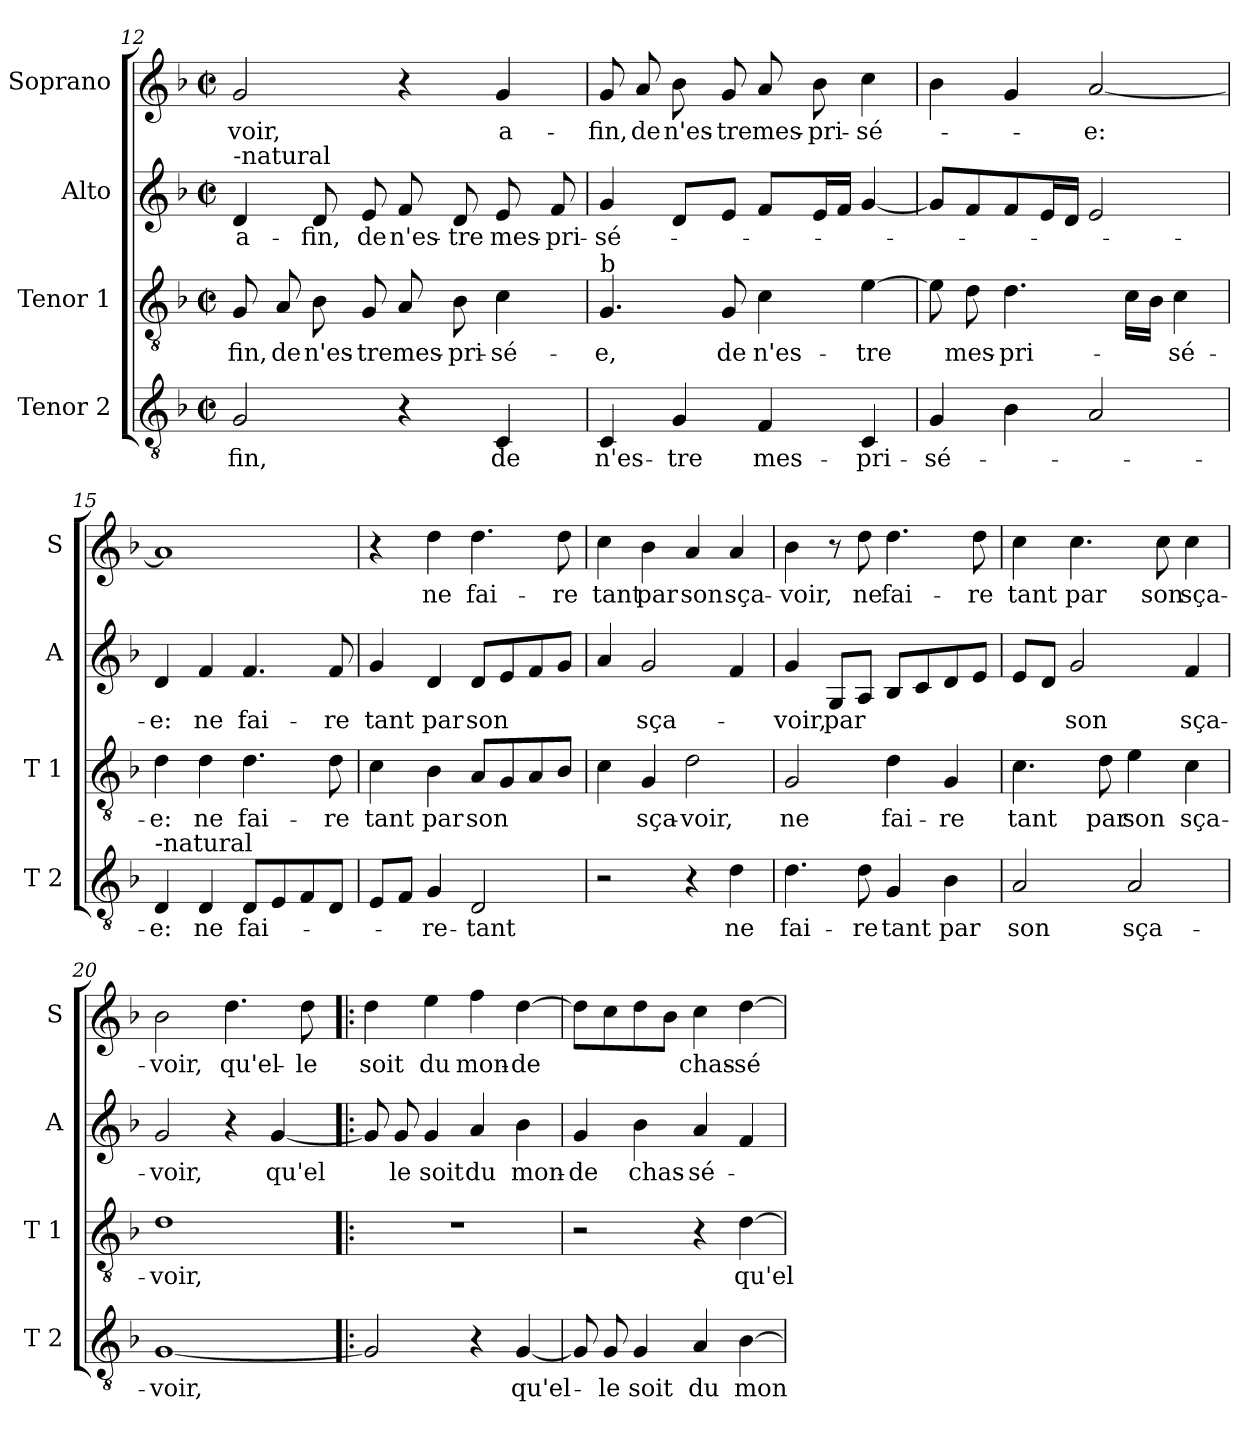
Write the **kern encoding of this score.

**kern	**text	**kern	**text	**kern	**text	**kern	**text
*part4	*part4	*part3	*part3	*part2	*part2	*part1	*part1
*staff4	*staff4	*staff3	*staff3	*staff2	*staff2	*staff1	*staff1
*I"Tenor 2	*	*I"Tenor 1	*	*I"Alto	*	*I"Soprano	*
*I'T 2	*	*I'T 1	*	*I'A	*	*I'S	*
*clefGv2	*	*clefGv2	*	*clefG2	*	*clefG2	*
*k[b-]	*	*k[b-]	*	*k[b-]	*	*k[b-]	*
*F:	*	*F:	*	*F:	*	*F:	*
*M2/2	*	*M2/2	*	*M2/2	*	*M2/2	*
*met(c|)	*	*met(c|)	*	*met(c|)	*	*met(c|)	*
=12	=12	=12	=12	=12	=12	=12	=12
!	!	!	!	!LO:TX:a:t=-natural	!	!	!
!	!LO:LY:b	!	!LO:LY:b	!	!LO:LY:b	!	!LO:LY:b
2G/	-fin,	8G/	-fin,	4d/	a-	2g/	-voir,
!	!	!	!LO:LY:b	!	!	!	!
.	.	8A/	de	.	.	.	.
!	!	!	!LO:LY:b	!	!LO:LY:b	!	!
.	.	8B-\	n'es-	8d/	-fin,	.	.
!	!	!	!LO:LY:b	!	!LO:LY:b	!	!
.	.	8G/	-tre	8e/	de	.	.
!	!	!	!LO:LY:b	!	!LO:LY:b	!	!
4r	.	8A/	mes-	8f/	n'es-	4r	.
!	!	!	!LO:LY:b	!	!LO:LY:b	!	!
.	.	8B-\	-pri-	8d/	-tre	.	.
!	!LO:LY:b	!	!LO:LY:b	!	!LO:LY:b	!	!LO:LY:b
4C/	de	4c\	-sé-	8e/	mes-	4g/	a-
!	!	!	!	!	!LO:LY:b	!	!
.	.	.	.	8f/	-pri-	.	.
=13	=13	=13	=13	=13	=13	=13	=13
!	!	!LO:TX:a:t=b	!	!	!	!	!
!	!LO:LY:b	!	!LO:LY:b	!	!LO:LY:b	!	!LO:LY:b
4C/	n'es-	4.G/	-e,	4g/	-sé-	8g/	-fin,
!	!	!	!	!	!	!	!LO:LY:b
.	.	.	.	.	.	8a/	de
!	!LO:LY:b	!	!	!	!	!	!LO:LY:b
4G/	-tre	.	.	8d/L	.	8b-\	n'es-
!	!	!	!LO:LY:b	!	!	!	!LO:LY:b
.	.	8G/	de	8e/J	.	8g/	-tre
!	!LO:LY:b	!	!LO:LY:b	!	!	!	!LO:LY:b
4F/	mes-	4c\	n'es-	8f/L	.	8a/	mes-
!	!	!	!	!	!	!	!LO:LY:b
.	.	.	.	16e/L	.	8b-\	-pri-
.	.	.	.	16f/JJ	.	.	.
!	!LO:LY:b	!	!LO:LY:b	!	!	!	!LO:LY:b
4C/	-pri-	[4e\	-tre	[4g/	.	4cc\	-sé-
!!LO:LB:g=z
=14	=14	=14	=14	=14	=14	=14	=14
!	!LO:LY:b	!	!	!	!	!	!
4G/	-sé-	8e\]	.	8g/L]	.	4b-\	.
!	!	!	!LO:LY:b	!	!	!	!
.	.	8d\	mes-	8f/	.	.	.
!	!	!	!LO:LY:b	!	!	!	!
4B-\	.	4.d\	-pri-	8f/	.	4g/	.
.	.	.	.	16e/L	.	.	.
.	.	.	.	16d/JJ	.	.	.
!	!	!	!	!	!	!	!LO:LY:b
2A/	.	.	.	2e/	.	[2a/	-e:
.	.	16c\LL	.	.	.	.	.
.	.	16B-\JJ	.	.	.	.	.
!	!	!	!LO:LY:b	!	!	!	!
.	.	4c\	-sé-	.	.	.	.
=15	=15	=15	=15	=15	=15	=15	=15
!LO:TX:a:t=-natural	!	!	!	!	!	!	!
!	!LO:LY:b	!	!LO:LY:b	!	!LO:LY:b	!	!
4D/	-e:	4d\	-e:	4d/	-e:	1a]	.
!	!LO:LY:b	!	!LO:LY:b	!	!LO:LY:b	!	!
4D/	ne	4d\	ne	4f/	ne	.	.
!	!LO:LY:b	!	!LO:LY:b	!	!LO:LY:b	!	!
8D/L	fai-	4.d\	fai-	4.f/	fai-	.	.
8E/	.	.	.	.	.	.	.
8F/	.	.	.	.	.	.	.
!	!	!	!LO:LY:b	!	!LO:LY:b	!	!
8D/J	.	8d\	-re	8f/	-re	.	.
=16	=16	=16	=16	=16	=16	=16	=16
!	!	!	!LO:LY:b	!	!LO:LY:b	!	!
8E/L	.	4c\	tant	4g/	tant	4r	.
8F/J	.	.	.	.	.	.	.
!	!LO:LY:b	!	!LO:LY:b	!	!LO:LY:b	!	!LO:LY:b
4G/	-re-	4B-\	par	4d/	par	4dd\	ne
!	!LO:LY:b	!	!LO:LY:b	!	!LO:LY:b	!	!LO:LY:b
2D/	-tant	8A/L	son	8d/L	son	4.dd\	fai-
.	.	8G/	.	8e/	.	.	.
.	.	8A/	.	8f/	.	.	.
!	!	!	!	!	!	!	!LO:LY:b
.	.	8B-/J	.	8g/J	.	8dd\	-re
=17	=17	=17	=17	=17	=17	=17	=17
!	!	!	!	!	!	!	!LO:LY:b
2r	.	4c\	.	4a/	.	4cc\	tant
!	!	!	!LO:LY:b	!	!LO:LY:b	!	!LO:LY:b
.	.	4G/	sça-	2g/	sça-	4b-\	par
!	!	!	!LO:LY:b	!	!	!	!LO:LY:b
4r	.	2d\	-voir,	.	.	4a/	son
!	!LO:LY:b	!	!	!	!	!	!LO:LY:b
4d\	ne	.	.	4f/	.	4a/	sça-
=18	=18	=18	=18	=18	=18	=18	=18
!	!LO:LY:b	!	!LO:LY:b	!	!LO:LY:b	!	!LO:LY:b
4.d\	fai-	2G/	ne	4g/	-voir,	4b-\	-voir,
!	!	!	!	!	!LO:LY:b	!	!
.	.	.	.	8G/L	par	8r	.
!	!LO:LY:b	!	!	!	!	!	!LO:LY:b
8d\	-re	.	.	8A/J	.	8dd\	ne
!	!LO:LY:b	!	!LO:LY:b	!	!	!	!LO:LY:b
4G/	tant	4d\	fai-	8B-/L	.	4.dd\	fai-
.	.	.	.	8c/	.	.	.
!	!LO:LY:b	!	!LO:LY:b	!	!	!	!
4B-\	par	4G/	-re	8d/	.	.	.
!	!	!	!	!	!	!	!LO:LY:b
.	.	.	.	8e/J	.	8dd\	-re
!!LO:LB:g=z
=19	=19	=19	=19	=19	=19	=19	=19
!	!LO:LY:b	!	!LO:LY:b	!	!	!	!LO:LY:b
2A/	son	4.c\	tant	8e/L	.	4cc\	tant
.	.	.	.	8d/J	.	.	.
!	!	!	!	!	!LO:LY:b	!	!LO:LY:b
.	.	.	.	2g/	son	4.cc\	par
!	!	!	!LO:LY:b	!	!	!	!
.	.	8d\	par	.	.	.	.
!	!LO:LY:b	!	!LO:LY:b	!	!	!	!
2A/	sça-	4e\	son	.	.	.	.
!	!	!	!	!	!	!	!LO:LY:b
.	.	.	.	.	.	8cc\	son
!	!	!	!LO:LY:b	!	!LO:LY:b	!	!LO:LY:b
.	.	4c\	sça-	4f/	sça-	4cc\	sça-
=20	=20	=20	=20	=20	=20	=20	=20
!	!LO:LY:b	!	!LO:LY:b	!	!LO:LY:b	!	!LO:LY:b
[1G	-voir,	1d	-voir,	2g/	-voir,	2b-\	-voir,
!	!	!	!	!	!	!	!LO:LY:b
.	.	.	.	4r	.	4.dd\	qu'el-
!	!	!	!	!	!LO:LY:b	!	!
.	.	.	.	[4g/	qu'el	.	.
!	!	!	!	!	!	!	!LO:LY:b
.	.	.	.	.	.	8dd\	-le
=21!|:	=21!|:	=21!|:	=21!|:	=21!|:	=21!|:	=21!|:	=21!|:
!	!	!	!	!	!	!	!LO:LY:b
2G/]	.	1r	.	8g/]	.	4dd\	soit
!	!	!	!	!	!LO:LY:b	!	!
.	.	.	.	8g/	le	.	.
!	!	!	!	!	!LO:LY:b	!	!LO:LY:b
.	.	.	.	4g/	soit	4ee\	du
!	!	!	!	!	!LO:LY:b	!	!LO:LY:b
4r	.	.	.	4a/	du	4ff\	mon-
!	!LO:LY:b	!	!	!	!LO:LY:b	!	!LO:LY:b
[4G/	qu'el-	.	.	4b-\	mon-	[4dd\	-de
=22	=22	=22	=22	=22	=22	=22	=22
!	!	!	!	!	!LO:LY:b	!	!
8G/]	.	2r	.	4g/	-de	8dd\L]	.
!	!LO:LY:b	!	!	!	!	!	!
8G/	-le	.	.	.	.	8cc\	.
!	!LO:LY:b	!	!	!	!LO:LY:b	!	!
4G/	soit	.	.	4b-\	chas-	8dd\	.
.	.	.	.	.	.	8b-\J	.
!	!LO:LY:b	!	!	!	!LO:LY:b	!	!LO:LY:b
4A/	du	4r	.	4a/	-sé-	4cc\	chas-
!	!LO:LY:b	!	!LO:LY:b	!	!	!	!LO:LY:b
[4B-\	mon-	[4d\	qu'el-	4f/	.	[4dd\	-sé-
=	=	=	=	=	=	=	=
*-	*-	*-	*-	*-	*-	*-	*-
